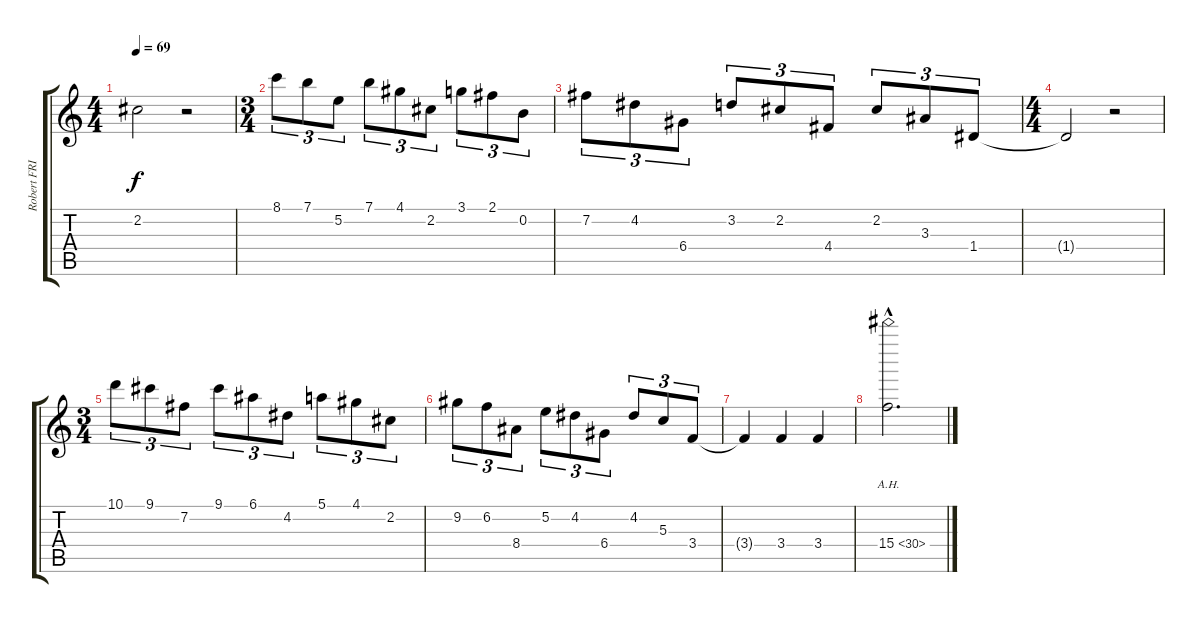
\track ("Robert FRIPP" "Robert FRI") {instrument overdrivenguitar}
\staff {score tabs}
\tuning (E4 B3 G3 D3 A2 E2) {hide}
\ts (4 4)
\tempo 69
\clef g2
\ks c
2.2{t}.2{dy f} r.2 |
\ts (3 4)
8.1.8{tu (3 2)} 7.1.8{tu (3 2)} 5.2.8{tu (3 2)} 7.1.8{tu (3 2)} 4.1.8{tu (3 2)} 2.2.8{tu (3 2)} 3.1.8{tu (3 2)} 2.1.8{tu (3 2)} 0.2.8{tu (3 2)} |
7.2.8{tu (3 2)} 4.2.8{tu (3 2)} 6.4.8{tu (3 2)} 3.2.8{tu (3 2)} 2.2.8{tu (3 2)} 4.4.8{tu (3 2)} 2.2.8{tu (3 2)} 3.3.8{tu (3 2)} 1.4.8{tu (3 2)} |
\ts (4 4)
1.4{t}.2 r.2 |
\ts (3 4)
10.1.8{tu (3 2)} 9.1.8{tu (3 2)} 7.2.8{tu (3 2)} 9.1.8{tu (3 2)} 6.1.8{tu (3 2)} 4.2.8{tu (3 2)} 5.1.8{tu (3 2)} 4.1.8{tu (3 2)} 2.2.8{tu (3 2)} |
9.2.8{tu (3 2)} 6.2.8{tu (3 2)} 8.4.8{tu (3 2)} 5.2.8{tu (3 2)} 4.2.8{tu (3 2)} 6.4.8{tu (3 2)} 4.2.8{tu (3 2)} 5.3.8{tu (3 2)} 3.4.8{tu (3 2)} |
3.4{t}.4 3.4.4 3.4.4 |
15.4{ah 15 hac}.2{d}
